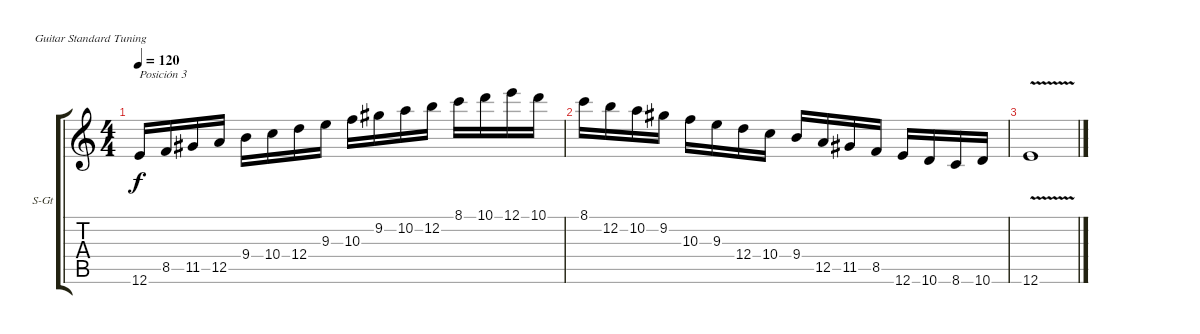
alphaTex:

\defaultSystemsLayout 4
\bracketExtendMode groupsimilarinstruments
\firstSystemTrackNameOrientation horizontal
\otherSystemsTrackNameOrientation horizontal
\track ("Steel Guitar" "S-Gt") {instrument acousticguitarsteel}
\staff {score tabs}
\tuning (E4 B3 G3 D3 A2 E2)
\ts (4 4)
\tempo 120
\clef g2
\ks c
12.6.16{txt "Posición 3" dy f instrument acousticguitarsteel} 8.5.16 11.5.16 12.5.16 9.4.16 10.4.16 12.4.16 9.3.16 10.3.16 9.2.16 10.2.16 12.2.16 8.1.16 10.1.16 12.1.16 10.1.16 |
8.1.16 12.2.16 10.2.16 9.2.16 10.3.16 9.3.16 12.4.16 10.4.16 9.4.16 12.5.16 11.5.16 8.5.16 12.6.16 10.6.16 8.6.16 10.6.16 |
12.6{v}.1
